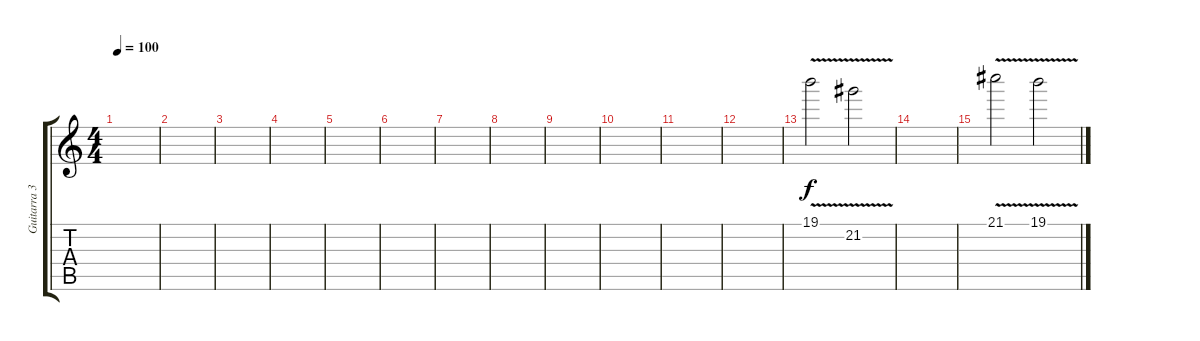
\track ("Guitarra 3" "Guitarra 3") {instrument distortionguitar}
\staff {score tabs}
\tuning (E4 B3 G3 D3 A2 E2) {hide}
\ts (4 4)
\tempo 100
\clef g2
\ks c
|
|
|
|
|
|
|
|
|
|
|
|
19.1{v}.2{volume 9 instrument distortionguitar} 21.2{v}.2 |
|
21.1{v}.2 19.1{v}.2
